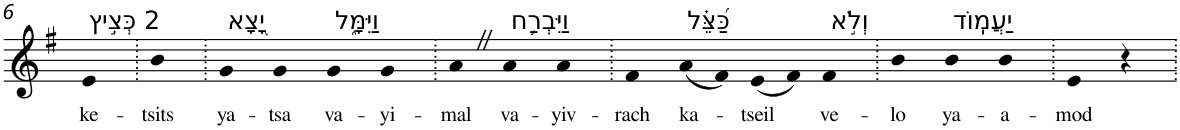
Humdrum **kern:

**kern	**text
*part1	*part1
*staff1	*staff1
*I"Piano	*
*I'Pno	*
!!LO:PB:g=z
*clefG2	*
*k[f#]	*
*G:	*
=6	=6
!LO:TX:a:t=2 כְּצִ֣יץ	!
!	!LO:LY:b
4e	ke-
=7.	=7.
!	!LO:LY:b
4b	-tsits
=8.	=8.
!LO:TX:a:t=יָ֭צָא	!
!	!LO:LY:b
4g	ya-
!	!LO:LY:b
4g	-tsa
!LO:TX:a:t=וַיִּמָּ֑ל	!
!	!LO:LY:b
4g	va-
!	!LO:LY:b
4g	-yi-
=9.	=9.
!	!LO:LY:b
4aZ	-mal
!LO:TX:a:t=וַיִּבְרַ֥ח	!
!	!LO:LY:b
4a	va-
!	!LO:LY:b
4a	-yiv-
=10.	=10.
!	!LO:LY:b
4f#	-rach
!LO:TX:a:t=כַּ֝צֵּ֗ל	!
!	!LO:LY:b
(8a	ka-
8f#)	.
!	!LO:LY:b
(8e	-tseil
8f#)	.
!LO:TX:a:t=וְלֹ֣א	!
!	!LO:LY:b
4f#	ve-
=11.	=11.
!	!LO:LY:b
4b	-lo
!LO:TX:a:t=יַעֲמֽוֹד	!
!	!LO:LY:b
4b	ya-
!	!LO:LY:b
4b	-a-
=12.	=12.
!	!LO:LY:b
4e	-mod
4r	.
=.	=.
*-	*-
